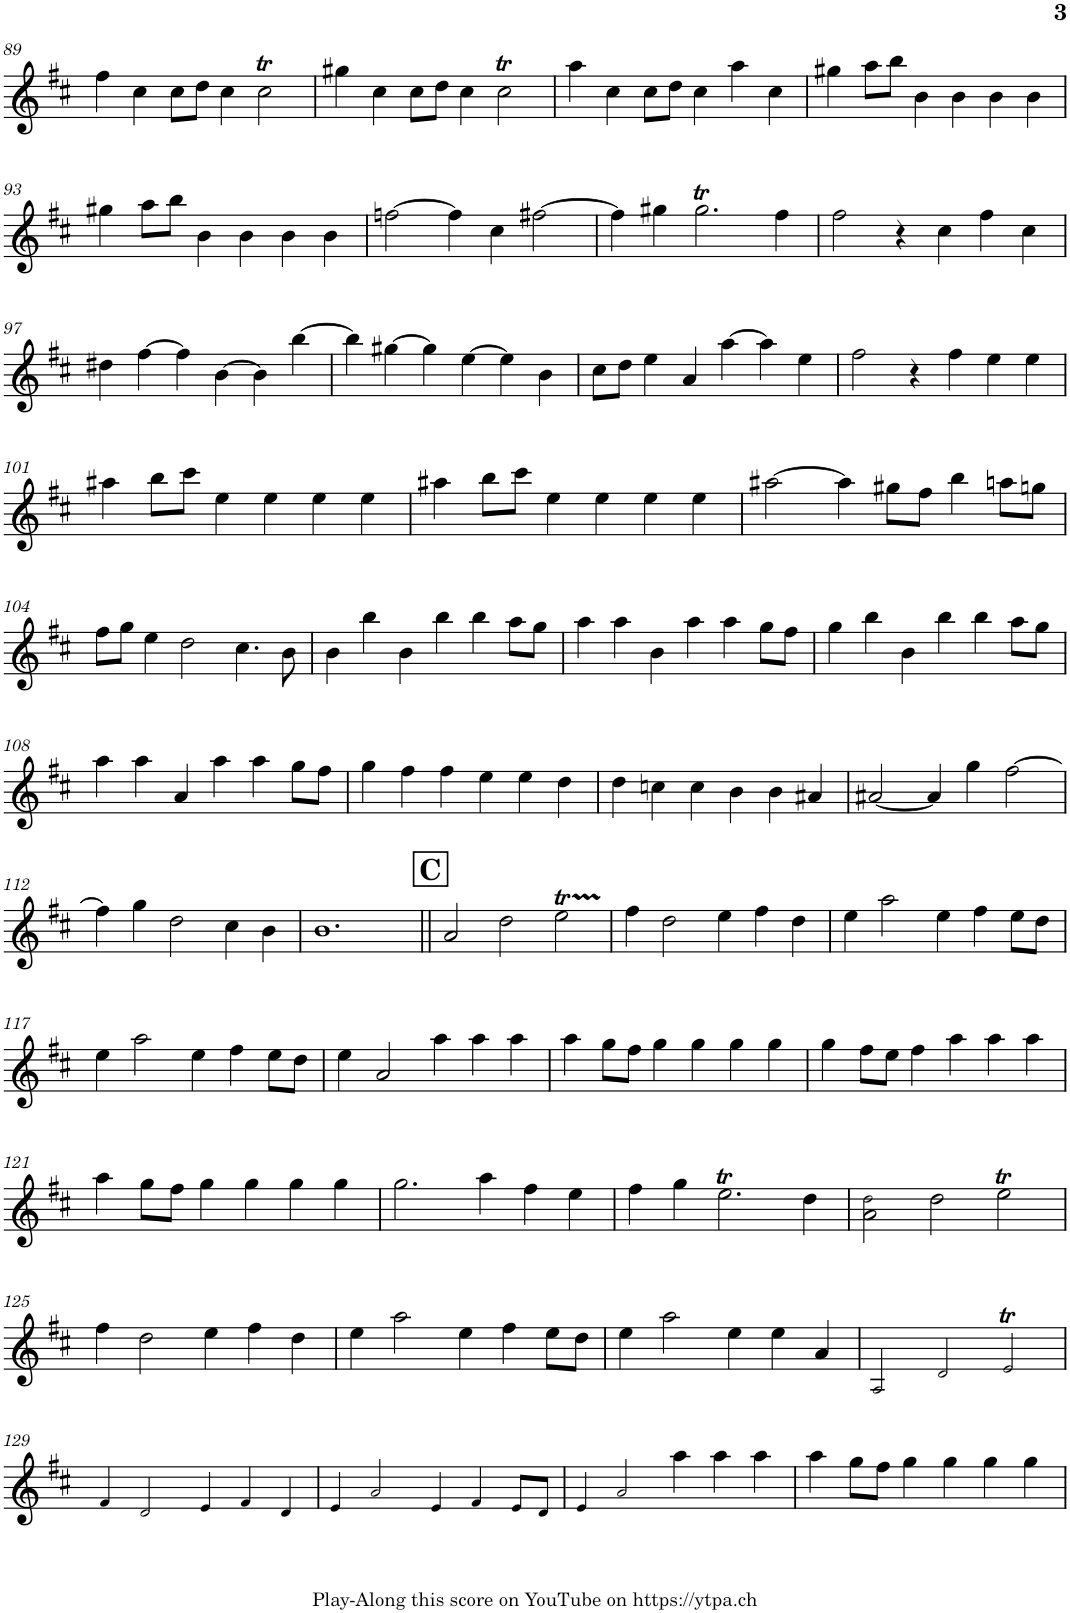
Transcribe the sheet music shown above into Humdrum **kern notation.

**kern
*part1
*staff1
*I"Piano
*I'Pno.
!!LO:PB:g=z
*clefG2
*k[f#c#]
*M3/2
=89
4ff#\
4cc#\
8cc#\L
8dd\J
4cc#\
2cc#t\
=90
4gg#X\
4cc#\
8cc#\L
8dd\J
4cc#\
2cc#t\
=91
4aa\
4cc#\
8cc#\L
8dd\J
4cc#\
4aa\
4cc#\
=92
4gg#X\
8aa\L
8bb\J
4b\
4b\
4b\
4b\
!!LO:LB:g=z
=93
4gg#X\
8aa\L
8bb\J
4b\
4b\
4b\
4b\
=94
[2ffn\
4ff\]
4cc#\
[2ff#X\
=95
4ff#\]
4gg#X\
2.gg#t\
4ff#\
=96
2ff#\
4r
4cc#\
4ff#\
4cc#\
!!LO:LB:g=z
=97
4dd#X\
[4ff#\
4ff#\]
[4b\
4b\]
[4bb\
=98
4bb\]
[4gg#X\
4gg#\]
[4ee\
4ee\]
4b\
=99
8cc#\L
8dd\J
4ee\
4a/
[4aa\
4aa\]
4ee\
=100
2ff#\
4r
4ff#\
4ee\
4ee\
!!LO:LB:g=z
=101
4aa#X\
8bb\L
8ccc#\J
4ee\
4ee\
4ee\
4ee\
=102
4aa#X\
8bb\L
8ccc#\J
4ee\
4ee\
4ee\
4ee\
=103
[2aa#X\
4aa#\]
8gg#X\L
8ff#\J
4bb\
8aan\L
8ggn\J
!!LO:LB:g=z
=104
8ff#\L
8gg\J
4ee\
2dd\
4.cc#\
8b\
=105
4b\
4bb\
4b\
4bb\
4bb\
8aa\L
8gg\J
=106
4aa\
4aa\
4b\
4aa\
4aa\
8gg\L
8ff#\J
=107
4gg\
4bb\
4b\
4bb\
4bb\
8aa\L
8gg\J
!!LO:LB:g=z
=108
4aa\
4aa\
4a/
4aa\
4aa\
8gg\L
8ff#\J
=109
4gg\
4ff#\
4ff#\
4ee\
4ee\
4dd\
=110
4dd\
4ccn\
4cc\
4b\
4b\
4a#X/
=111
[2a#X/
4a#/]
4gg\
[2ff#\
!!LO:LB:g=z
=112
4ff#\]
4gg\
2dd\
4cc#\
4b\
=113
1.b
!!LO:REH:place=s1:a:B:cj:fs=14:t=C
=114||
2a/
2dd\
2eeT\
=115
4ff#\
2dd\
4ee\
4ff#\
4dd\
=116
4ee\
2aa\
4ee\
4ff#\
8ee\L
8dd\J
!!LO:LB:g=z
=117
4ee\
2aa\
4ee\
4ff#\
8ee\L
8dd\J
=118
4ee\
2a/
4aa\
4aa\
4aa\
=119
4aa\
8gg\L
8ff#\J
4gg\
4gg\
4gg\
4gg\
=120
4gg\
8ff#\L
8ee\J
4ff#\
4aa\
4aa\
4aa\
!!LO:LB:g=z
=121
4aa\
8gg\L
8ff#\J
4gg\
4gg\
4gg\
4gg\
=122
2.gg\
4aa\
4ff#\
4ee\
=123
4ff#\
4gg\
2.eeT\
4dd\
=124
2a\ 2dd!\
2dd\
2eeT\
!!LO:LB:g=z
=125
4ff#\
2dd\
4ee\
4ff#\
4dd\
=126
4ee\
2aa\
4ee\
4ff#\
8ee\L
8dd\J
=127
4ee\
2aa\
4ee\
4ee\
4a/
=128
2A!/
2d!/
2eT!/
!!LO:LB:g=z
=129
4f#!/
2d!/
4e!/
4f#!/
4d!/
=130
4e!/
2a!/
4e!/
4f#!/
8e!/L
8d!/J
=131
4e!/
2a!/
4aa\
4aa\
4aa\
=132
4aa\
8gg\L
8ff#\J
4gg\
4gg\
4gg\
4gg\
=
*-
